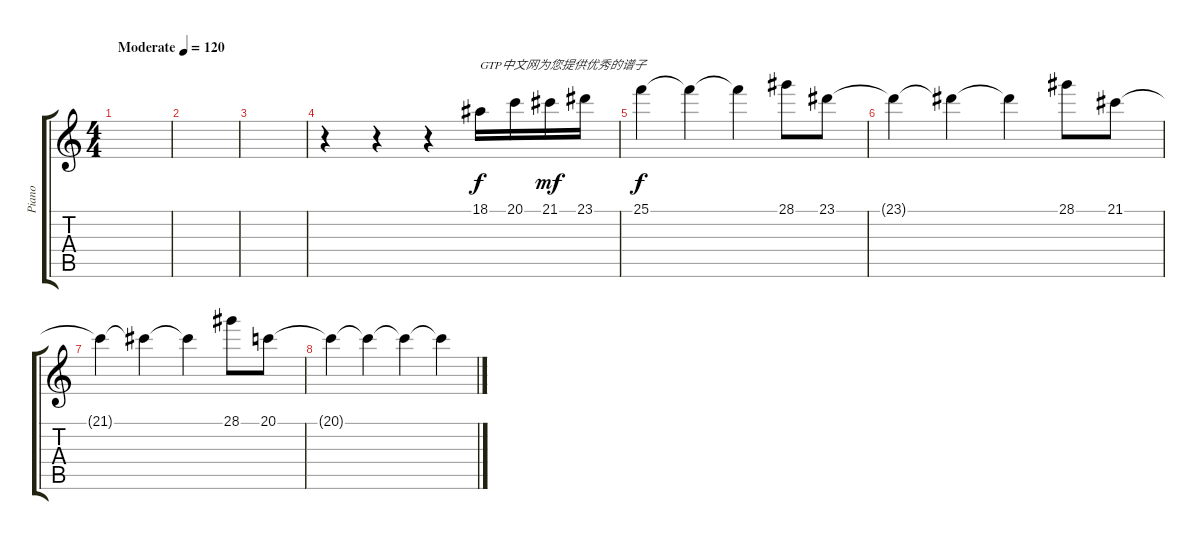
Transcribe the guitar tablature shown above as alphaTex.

\track ("Piano" "Piano") {instrument honkytonkpiano}
\staff {score tabs}
\tuning (E4 B3 G3 D3 A2 E2) {hide}
\ts (4 4)
\tempo (120 "Moderate")
\clef g2
\ks c
|
|
|
r.4 r.4 r.4 18.1.16{txt "GTP中文网为您提供优秀的谱子"} 20.1.16 21.1.16{dy mf} 23.1.16 |
25.1.4{dy f} 25.1{t}.4 25.1{t}.4 28.1.8 23.1.8 |
23.1{t}.4 23.1{t}.4 23.1{t}.4 28.1.8 21.1.8 |
21.1{t}.4 21.1{t}.4 21.1{t}.4 28.1.8 20.1.8 |
20.1{t}.4 20.1{t}.4 20.1{t}.4 20.1{t}.4
